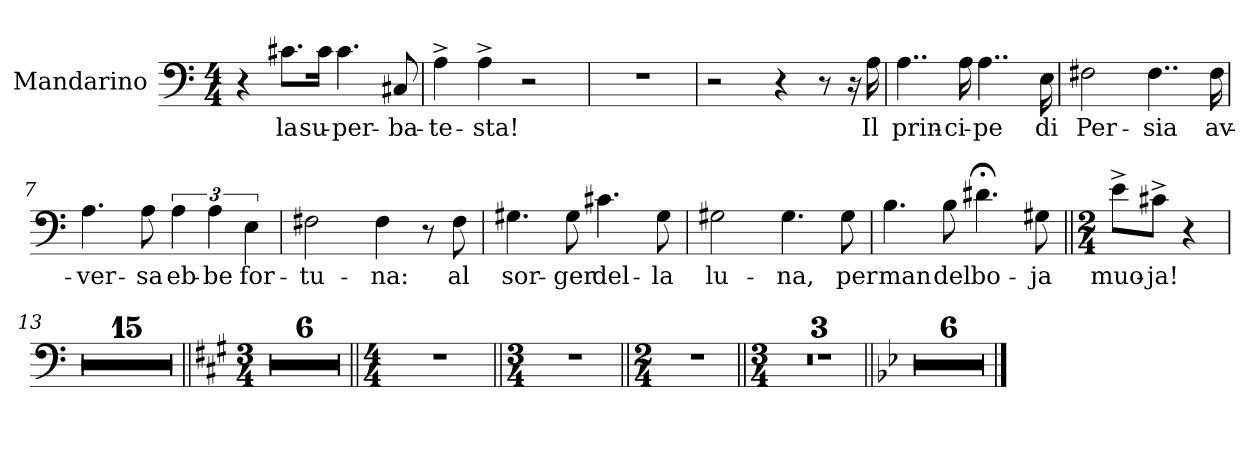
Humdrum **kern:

**kern	**text
*part1	*part1
*staff1	*staff1
*I"Mandarino	*
*I'Man.	*
*clefF4	*
*k[]	*
*M4/4	*
=1	=1
4r	.
!	!LO:LY:b
8.c#X\L	la
!	!LO:LY:b
16c#\Jk	su-
!	!LO:LY:b
4.c#\	-per-
!	!LO:LY:b
8C#X/	-ba-
=2	=2
!	!LO:LY:b
4A^\	-te-
!	!LO:LY:b
4A^\	-sta!
2r	.
=3	=3
1r	.
=4	=4
2r	.
4r	.
8r	.
16r	.
!	!LO:LY:b
16A\	Il
!!LO:PB:g=z
=5	=5
!	!LO:LY:b
4..A\	prin-
!	!LO:LY:b
16A\	-ci-
!	!LO:LY:b
4..A\	-pe
!	!LO:LY:b
16E\	di
=6	=6
!	!LO:LY:b
2F#X\	Per-
!	!LO:LY:b
4..F#\	-sia
!	!LO:LY:b
16F#\	av-
=7	=7
!	!LO:LY:b
4.A\	-ver-
!	!LO:LY:b
8A\	-sa
!	!LO:LY:b
6A\	eb-
!	!LO:LY:b
6A\	-be
!	!LO:LY:b
6E\	for-
!!LO:LB:g=z
=8	=8
!	!LO:LY:b
2F#X\	-tu-
!	!LO:LY:b
4F#\	-na:
8r	.
!	!LO:LY:b
8F#\	al
=9	=9
!	!LO:LY:b
4.G#X\	sor-
!	!LO:LY:b
8G#\	-ger
!	!LO:LY:b
4.c#X\	del-
!	!LO:LY:b
8G#\	-la
=10	=10
!	!LO:LY:b
2G#X\	lu-
!	!LO:LY:b
4.G#\	-na,
!	!LO:LY:b
8G#\	per
!!LO:LB:g=z
=11	=11
!	!LO:LY:b
4.B\	man
!	!LO:LY:b
8B\	del
!	!LO:LY:b
4.d#X;<\	bo-
!	!LO:LY:b
8G#X\	-ja
=12||	=12||
*M2/4	*
!	!LO:LY:b
8e^\L	muo-
!	!LO:LY:b
8c#X^\J	-ja!
4r	.
!!LO:PB:g=z
=13	=13
2r	.
=14	=14
2r	.
=15	=15
2r	.
=16	=16
2r	.
!!LO:PB:g=z
=17	=17
2r	.
=18	=18
2r	.
=19	=19
2r	.
!!LO:PB:g=z
=20	=20
2r	.
=21	=21
2r	.
=22	=22
2r	.
!!LO:PB:g=z
=23	=23
2r	.
=24	=24
2r	.
!!LO:PB:g=z
=25	=25
2r	.
=26	=26
2r	.
=27	=27
2r	.
!!LO:PB:g=z
=28||	=28||
*k[f#c#g#]	*
*M3/4	*
2.r	.
=29	=29
2.r	.
!!LO:PB:g=z
=30	=30
2.r	.
=31	=31
2.r	.
!!LO:PB:g=z
=32	=32
2.r	.
=33	=33
2.r	.
!!LO:PB:g=z
=34||	=34||
*M4/4	*
1r	.
!!LO:PB:g=z
=35||	=35||
*M3/4	*
2.r	.
=36||	=36||
*M2/4	*
2r	.
!!LO:PB:g=z
=37||	=37||
*M3/4	*
2.r	.
=38	=38
2.r	.
!!LO:LB:g=z
=39	=39
2.r	.
=40||	=40||
*k[b-e-]	*
2.r	.
=41	=41
2.r	.
!!LO:PB:g=z
=42	=42
2.r	.
=43	=43
2.r	.
!!LO:PB:g=z
=44	=44
2.r	.
=45	=45
2.r	.
==	==
*-	*-
